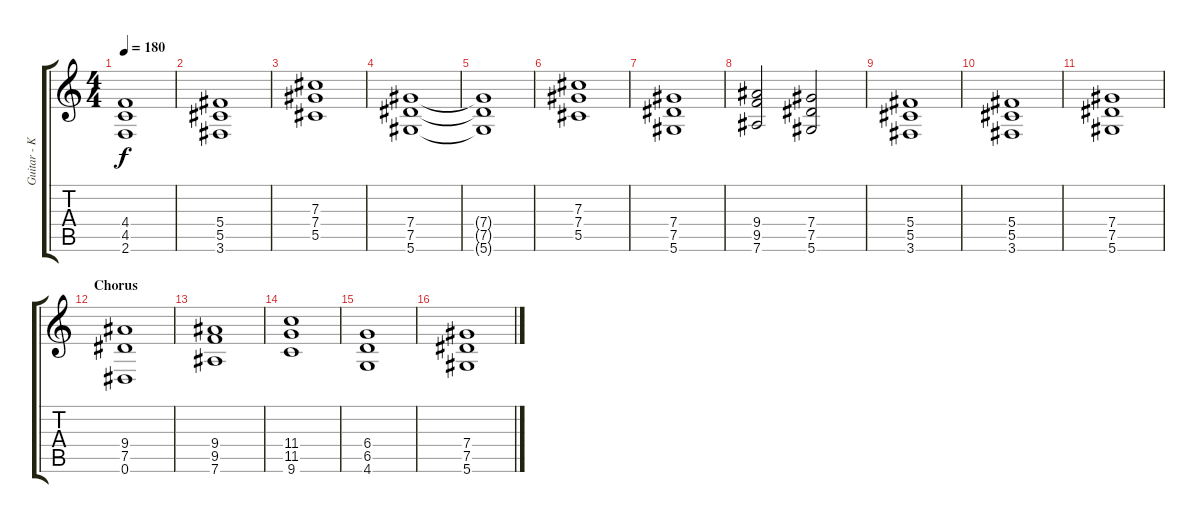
\track ("Guitar - Kai Hansen" "Guitar - K") {instrument distortionguitar}
\staff {score tabs}
\tuning (Eb4 Bb3 Gb3 Db3 Ab2 Eb2) {hide}
\ts (4 4)
\tempo 180
\clef g2
\ks c
(4.4 4.5 2.6).1{dy f} |
(5.4 5.5 3.6).1 |
(7.3 7.4 5.5).1 |
(7.4 7.5 5.6).1 |
(7.4{t} 7.5{t} 5.6{t}).1 |
(7.3 7.4 5.5).1 |
(7.4 7.5 5.6).1 |
(9.4 9.5 7.6).2 (7.4 7.5 5.6).2 |
(5.4 5.5 3.6).1 |
(5.4 5.5 3.6).1 |
(7.4 7.5 5.6).1 |
\section ("" "Chorus")
(9.4 7.5 0.6).1 |
(9.4 9.5 7.6).1 |
(11.4 11.5 9.6).1 |
(6.4 6.5 4.6).1 |
(7.4 7.5 5.6).1
